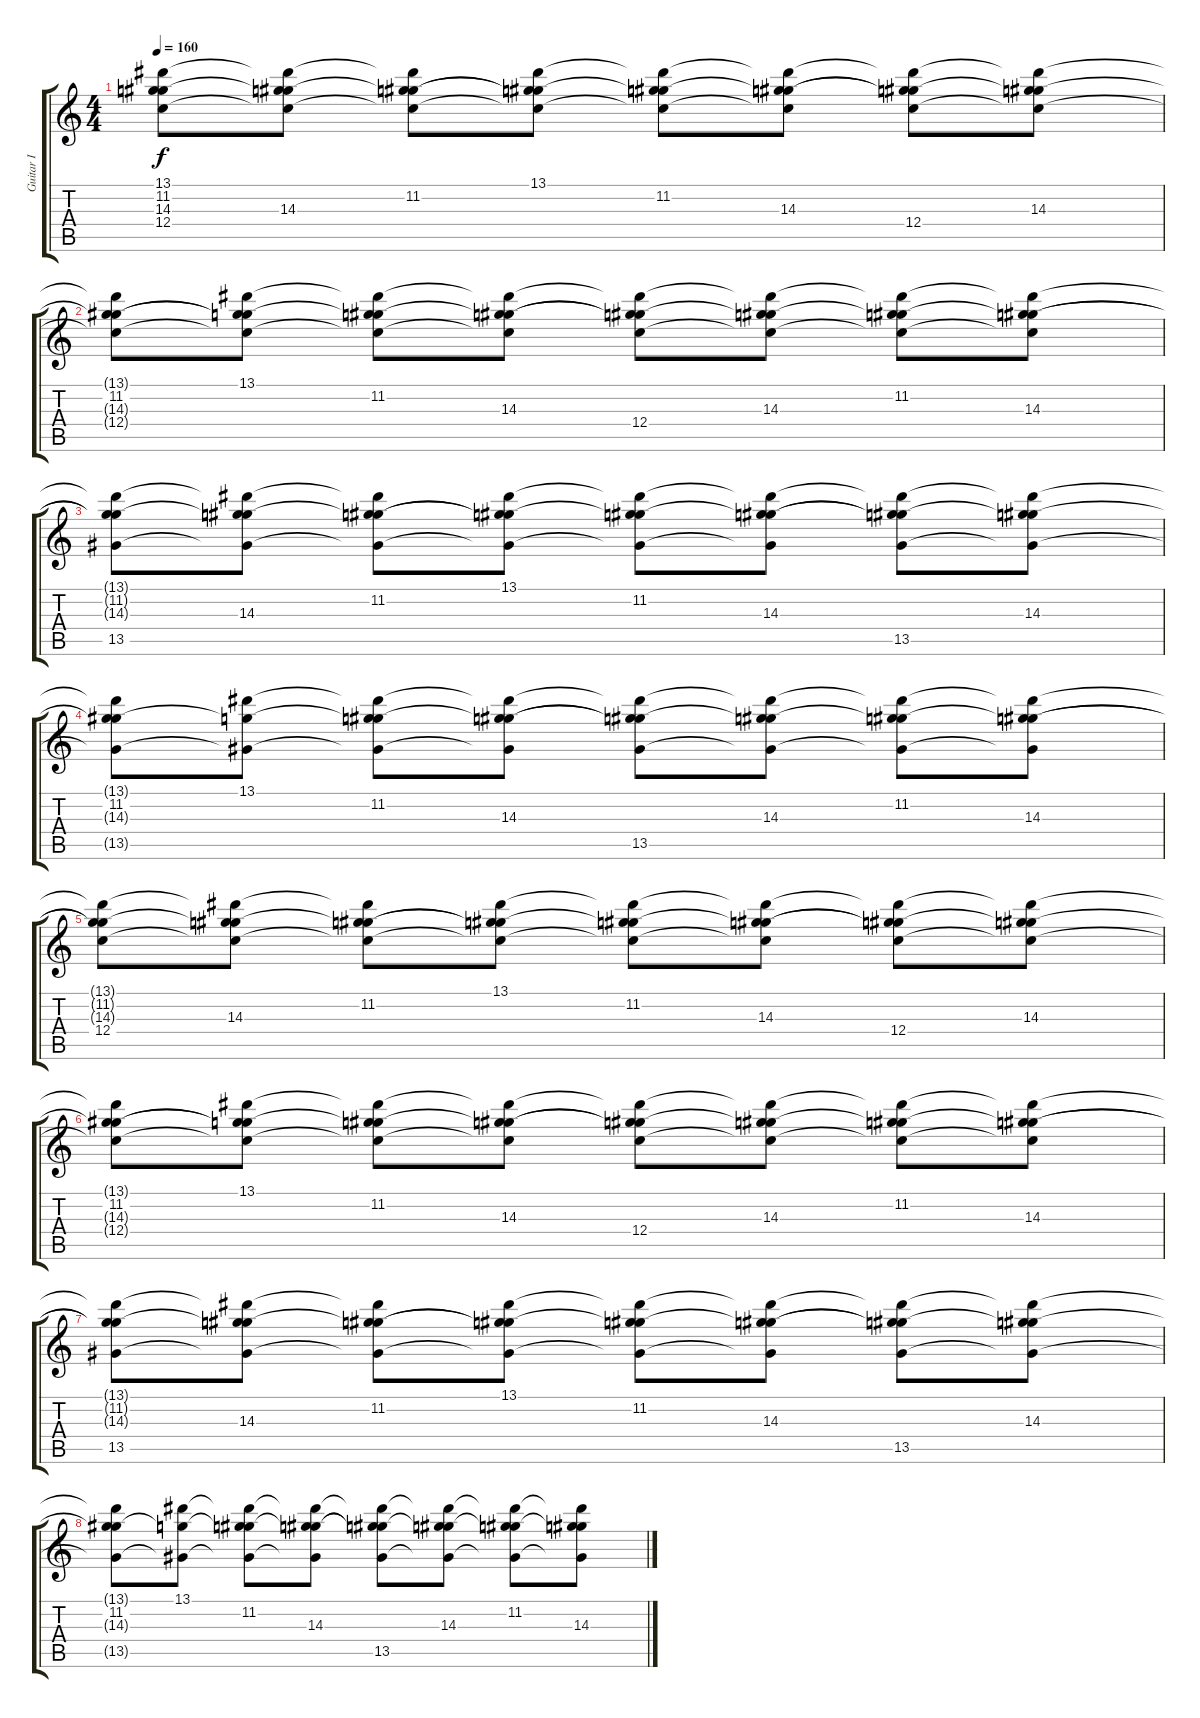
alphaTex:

\track ("Guitar I" "Guitar I") {instrument distortionguitar}
\staff {score tabs}
\tuning (D4 A3 F3 C3 G2 C2) {hide}
\ts (4 4)
\tempo 160
\clef g2
\ks c
(13.1{t} 11.2{t} 14.3{t} 12.4).8{dy f volume 13} (13.1{t} 11.2{t} 14.3 12.4{t}).8 (13.1{t} 11.2 14.3{t} 12.4{t}).8 (13.1 11.2{t} 14.3{t} 12.4{t}).8 (13.1{t} 11.2 14.3{t} 12.4{t}).8 (13.1{t} 11.2{t} 14.3 12.4{t}).8 (13.1{t} 11.2{t} 14.3{t} 12.4).8 (13.1{t} 11.2{t} 14.3 12.4{t}).8 |
(13.1{t} 11.2 14.3{t} 12.4{t}).8 (13.1 11.2{t} 14.3{t} 12.4{t}).8 (13.1{t} 11.2 14.3{t} 12.4{t}).8 (13.1{t} 11.2{t} 14.3 12.4{t}).8 (13.1{t} 11.2{t} 14.3{t} 12.4).8 (13.1{t} 11.2{t} 14.3 12.4{t}).8 (13.1{t} 11.2 14.3{t} 12.4{t}).8 (13.1{t} 11.2{t} 14.3 12.4{t}).8 |
(13.1{t} 11.2{t} 14.3{t} 13.5).8 (13.1{t} 11.2{t} 14.3 13.5{t}).8 (13.1{t} 11.2 14.3{t} 13.5{t}).8 (13.1 11.2{t} 14.3{t} 13.5{t}).8 (13.1{t} 11.2 14.3{t} 13.5{t}).8 (13.1{t} 11.2{t} 14.3 13.5{t}).8 (13.1{t} 11.2{t} 14.3{t} 13.5).8 (13.1{t} 11.2{t} 14.3 13.5{t}).8 |
(13.1{t} 11.2 14.3{t} 13.5{t}).8 (13.1 14.3{t} 13.5{t}).8 (13.1{t} 11.2 14.3{t} 13.5{t}).8 (13.1{t} 11.2{t} 14.3 13.5{t}).8 (13.1{t} 11.2{t} 14.3{t} 13.5).8 (13.1{t} 11.2{t} 14.3 13.5{t}).8 (13.1{t} 11.2 14.3{t} 13.5{t}).8 (13.1{t} 11.2{t} 14.3 13.5{t}).8 |
(13.1{t} 11.2{t} 14.3{t} 12.4).8 (13.1{t} 11.2{t} 14.3 12.4{t}).8 (13.1{t} 11.2 14.3{t} 12.4{t}).8 (13.1 11.2{t} 14.3{t} 12.4{t}).8 (13.1{t} 11.2 14.3{t} 12.4{t}).8 (13.1{t} 11.2{t} 14.3 12.4{t}).8 (13.1{t} 11.2{t} 14.3{t} 12.4).8 (13.1{t} 11.2{t} 14.3 12.4{t}).8 |
(13.1{t} 11.2 14.3{t} 12.4{t}).8 (13.1 11.2{t} 14.3{t} 12.4{t}).8 (13.1{t} 11.2 14.3{t} 12.4{t}).8 (13.1{t} 11.2{t} 14.3 12.4{t}).8 (13.1{t} 11.2{t} 14.3{t} 12.4).8 (13.1{t} 11.2{t} 14.3 12.4{t}).8 (13.1{t} 11.2 14.3{t} 12.4{t}).8 (13.1{t} 11.2{t} 14.3 12.4{t}).8 |
(13.1{t} 11.2{t} 14.3{t} 13.5).8 (13.1{t} 11.2{t} 14.3 13.5{t}).8 (13.1{t} 11.2 14.3{t} 13.5{t}).8 (13.1 11.2{t} 14.3{t} 13.5{t}).8 (13.1{t} 11.2 14.3{t} 13.5{t}).8 (13.1{t} 11.2{t} 14.3 13.5{t}).8 (13.1{t} 11.2{t} 14.3{t} 13.5).8 (13.1{t} 11.2{t} 14.3 13.5{t}).8 |
(13.1{t} 11.2 14.3{t} 13.5{t}).8 (13.1 14.3{t} 13.5{t}).8 (13.1{t} 11.2 14.3{t} 13.5{t}).8 (13.1{t} 11.2{t} 14.3 13.5{t}).8 (13.1{t} 11.2{t} 14.3{t} 13.5).8 (13.1{t} 11.2{t} 14.3 13.5{t}).8 (13.1{t} 11.2 14.3{t} 13.5{t}).8 (13.1{t} 11.2{t} 14.3 13.5{t}).8
